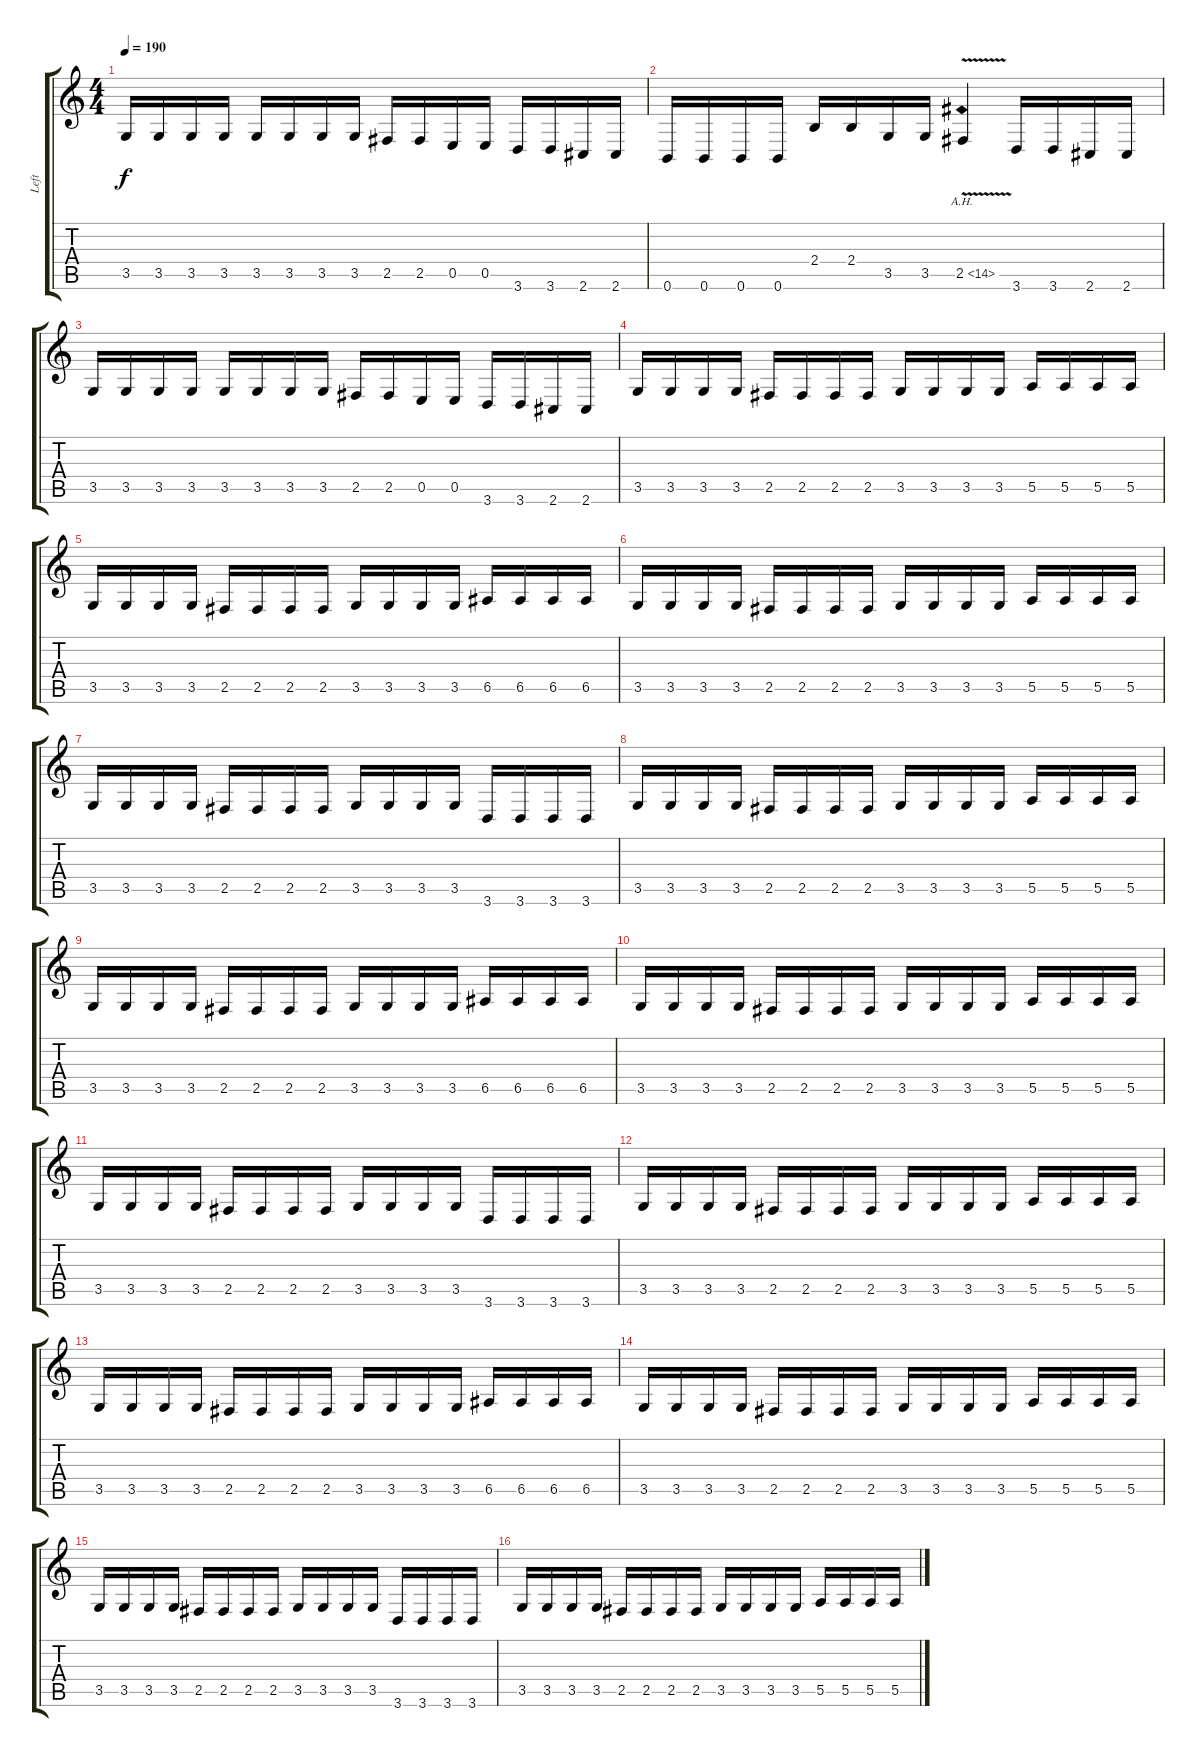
\track ("Left" "Left") {instrument distortionguitar}
\staff {score tabs}
\tuning (B3 Gb3 D3 A2 E2 B1) {hide}
\ts (4 4)
\tempo 190
\clef g2
\ks c
3.5.16{dy f} 3.5.16 3.5.16 3.5.16 3.5.16 3.5.16 3.5.16 3.5.16 2.5.16 2.5.16 0.5.16 0.5.16 3.6.16 3.6.16 2.6.16 2.6.16 |
0.6.16 0.6.16 0.6.16 0.6.16 2.4.16 2.4.16 3.5.16 3.5.16 2.5{ah 12 v}.4 3.6.16 3.6.16 2.6.16 2.6.16 |
3.5.16 3.5.16 3.5.16 3.5.16 3.5.16 3.5.16 3.5.16 3.5.16 2.5.16 2.5.16 0.5.16 0.5.16 3.6.16 3.6.16 2.6.16 2.6.16 |
3.5.16 3.5.16 3.5.16 3.5.16 2.5.16 2.5.16 2.5.16 2.5.16 3.5.16 3.5.16 3.5.16 3.5.16 5.5.16 5.5.16 5.5.16 5.5.16 |
3.5.16 3.5.16 3.5.16 3.5.16 2.5.16 2.5.16 2.5.16 2.5.16 3.5.16 3.5.16 3.5.16 3.5.16 6.5.16 6.5.16 6.5.16 6.5.16 |
3.5.16 3.5.16 3.5.16 3.5.16 2.5.16 2.5.16 2.5.16 2.5.16 3.5.16 3.5.16 3.5.16 3.5.16 5.5.16 5.5.16 5.5.16 5.5.16 |
3.5.16 3.5.16 3.5.16 3.5.16 2.5.16 2.5.16 2.5.16 2.5.16 3.5.16 3.5.16 3.5.16 3.5.16 3.6.16 3.6.16 3.6.16 3.6.16 |
3.5.16 3.5.16 3.5.16 3.5.16 2.5.16 2.5.16 2.5.16 2.5.16 3.5.16 3.5.16 3.5.16 3.5.16 5.5.16 5.5.16 5.5.16 5.5.16 |
3.5.16 3.5.16 3.5.16 3.5.16 2.5.16 2.5.16 2.5.16 2.5.16 3.5.16 3.5.16 3.5.16 3.5.16 6.5.16 6.5.16 6.5.16 6.5.16 |
3.5.16 3.5.16 3.5.16 3.5.16 2.5.16 2.5.16 2.5.16 2.5.16 3.5.16 3.5.16 3.5.16 3.5.16 5.5.16 5.5.16 5.5.16 5.5.16 |
3.5.16 3.5.16 3.5.16 3.5.16 2.5.16 2.5.16 2.5.16 2.5.16 3.5.16 3.5.16 3.5.16 3.5.16 3.6.16 3.6.16 3.6.16 3.6.16 |
3.5.16 3.5.16 3.5.16 3.5.16 2.5.16 2.5.16 2.5.16 2.5.16 3.5.16 3.5.16 3.5.16 3.5.16 5.5.16 5.5.16 5.5.16 5.5.16 |
3.5.16 3.5.16 3.5.16 3.5.16 2.5.16 2.5.16 2.5.16 2.5.16 3.5.16 3.5.16 3.5.16 3.5.16 6.5.16 6.5.16 6.5.16 6.5.16 |
3.5.16 3.5.16 3.5.16 3.5.16 2.5.16 2.5.16 2.5.16 2.5.16 3.5.16 3.5.16 3.5.16 3.5.16 5.5.16 5.5.16 5.5.16 5.5.16 |
3.5.16 3.5.16 3.5.16 3.5.16 2.5.16 2.5.16 2.5.16 2.5.16 3.5.16 3.5.16 3.5.16 3.5.16 3.6.16 3.6.16 3.6.16 3.6.16 |
3.5.16 3.5.16 3.5.16 3.5.16 2.5.16 2.5.16 2.5.16 2.5.16 3.5.16 3.5.16 3.5.16 3.5.16 5.5.16 5.5.16 5.5.16 5.5.16
